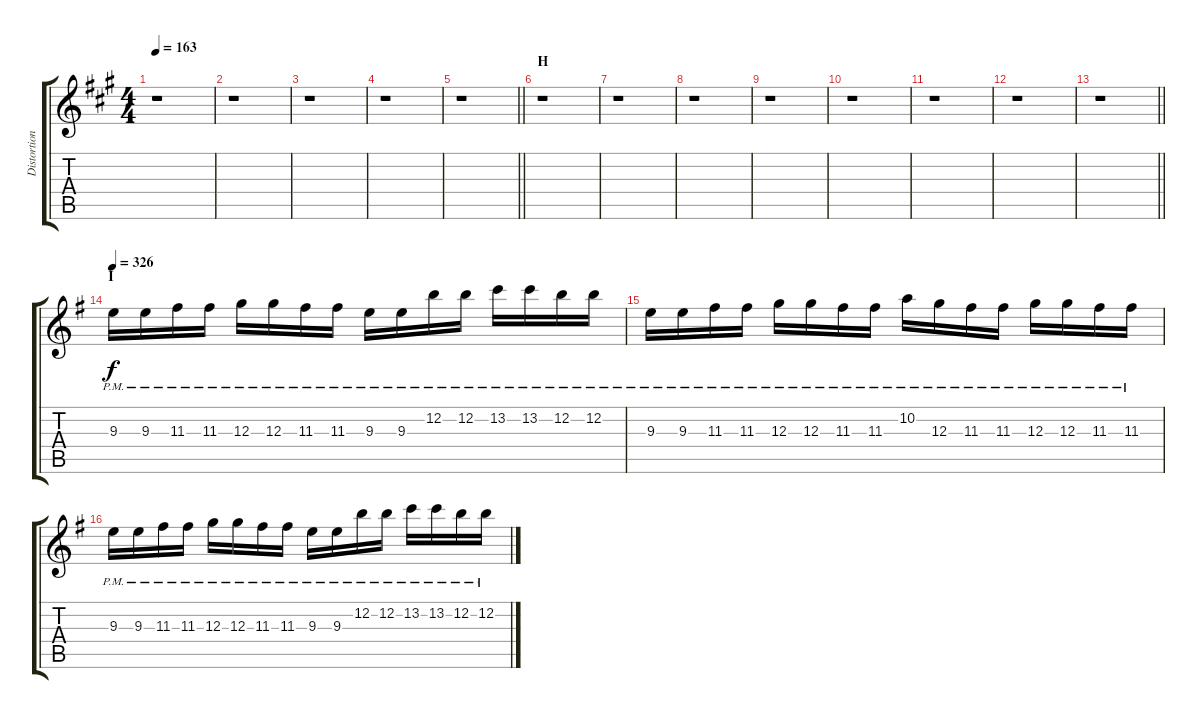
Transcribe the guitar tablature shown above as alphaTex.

\track ("Distortion 5" "Distortion") {instrument distortionguitar}
\staff {score tabs}
\tuning (E4 B3 G3 D3 A2 E2) {hide}
\ts (4 4)
\tempo 163
\clef g2
\ks a
r.1{dy f} |
r.1 |
r.1 |
r.1 |
\barLineRight lightlight
r.1 |
\section ("" "H")
r.1 |
r.1 |
r.1 |
r.1 |
r.1 |
r.1 |
r.1 |
\barLineRight lightlight
r.1 |
\section ("" "I")
\tempo 326
\ks g
9.3{pm}.16 9.3{pm}.16 11.3{pm}.16 11.3{pm}.16 12.3{pm}.16 12.3{pm}.16 11.3{pm}.16 11.3{pm}.16 9.3{pm}.16 9.3{pm}.16 12.2{pm}.16 12.2{pm}.16 13.2{pm}.16 13.2{pm}.16 12.2{pm}.16 12.2{pm}.16 |
9.3{pm}.16 9.3{pm}.16 11.3{pm}.16 11.3{pm}.16 12.3{pm}.16 12.3{pm}.16 11.3{pm}.16 11.3{pm}.16 10.2{pm}.16 12.3{pm}.16 11.3{pm}.16 11.3{pm}.16 12.3{pm}.16 12.3{pm}.16 11.3{pm}.16 11.3{pm}.16 |
9.3{pm}.16 9.3{pm}.16 11.3{pm}.16 11.3{pm}.16 12.3{pm}.16 12.3{pm}.16 11.3{pm}.16 11.3{pm}.16 9.3{pm}.16 9.3{pm}.16 12.2{pm}.16 12.2{pm}.16 13.2{pm}.16 13.2{pm}.16 12.2{pm}.16 12.2{pm}.16
